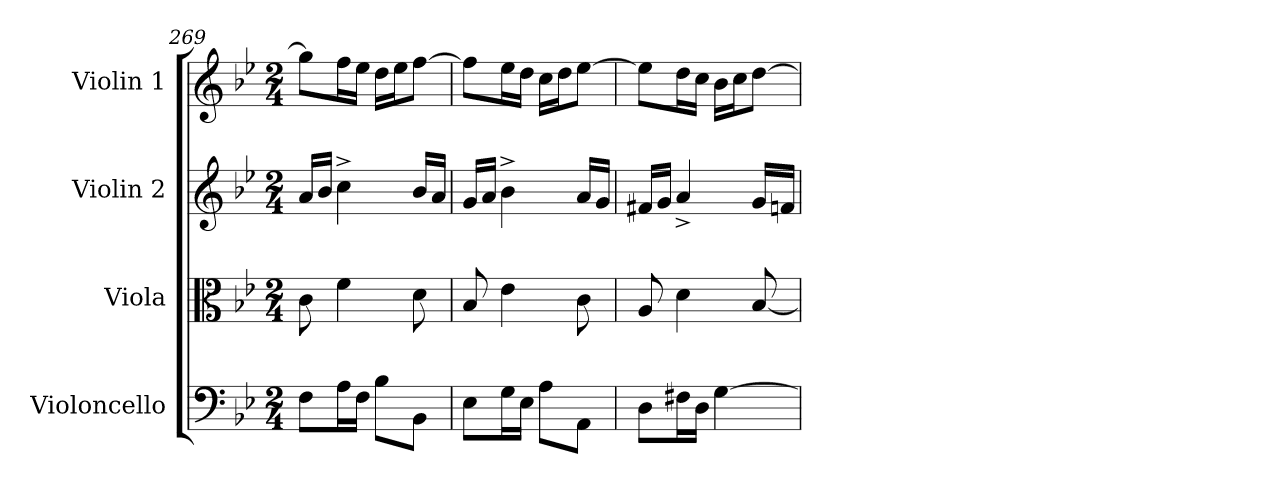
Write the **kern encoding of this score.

**kern	**kern	**kern	**kern
*part4	*part3	*part2	*part1
*staff4	*staff3	*staff2	*staff1
*I"Violoncello	*I"Viola	*I"Violin 2	*I"Violin 1
*I'Vc	*I'Vla	*I'Vln	*I'Vln
!!LO:LB:g=z
*clefF4	*clefC3	*clefG2	*clefG2
*k[b-e-]	*k[b-e-]	*k[b-e-]	*k[b-e-]
*M2/4	*M2/4	*M2/4	*M2/4
=269	=269	=269	=269
8F\L	8c\	16a/LL	8gg\L]
.	.	16b-/JJ	.
16A\L	4f\	4cc^\	16ff\L
16F\JJ	.	.	16ee-\JJ
8B-\L	.	.	16dd\LL
.	.	.	16ee-\J
8BB-\J	8d\	16b-/LL	[8ff\J
.	.	16a/JJ	.
=270	=270	=270	=270
8E-\L	8B-/	16g/LL	8ff\L]
.	.	16a/JJ	.
16G\L	4e-\	4b-^\	16ee-\L
16E-\JJ	.	.	16dd\JJ
8A\L	.	.	16cc\LL
.	.	.	16dd\J
8AA\J	8c\	16a/LL	[8ee-\J
.	.	16g/JJ	.
=271	=271	=271	=271
8D\L	8A/	16f#X/LL	8ee-\L]
.	.	16g/JJ	.
16F#X\L	4d\	4a^/	16dd\L
16D\JJ	.	.	16cc\JJ
[4G\	.	.	16b-\LL
.	.	.	16cc\J
.	[<8B-/	16g/LL	[8dd\J
.	.	16fn/JJ	.
=	=	=	=
*-	*-	*-	*-
